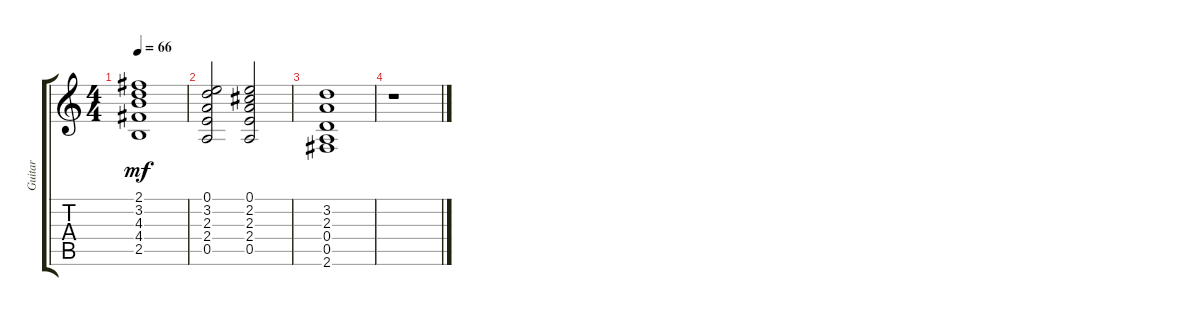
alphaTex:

\track ("Guitar " "Guitar ") {instrument acousticguitarsteel}
\staff {score tabs}
\tuning (E4 B3 G3 D3 A2 E2) {hide}
\ts (4 4)
\tempo 66
\clef g2
\ks c
(2.1 3.2 4.3 4.4 2.5).1{dy mf} |
(0.1 3.2 2.3 2.4 0.5).2 (0.1 2.2 2.3 2.4 0.5).2 |
(3.2 2.3 0.4 0.5 2.6).1 |
r.1
